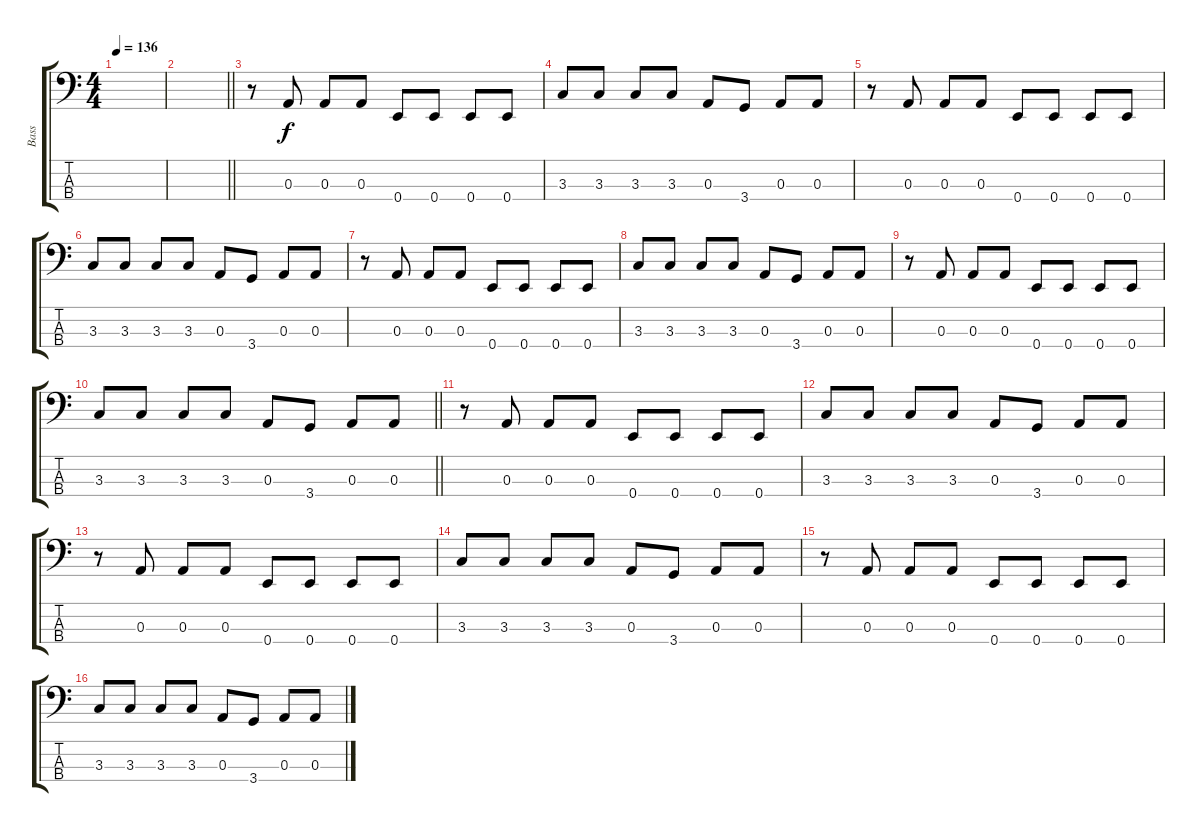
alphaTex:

\track ("Bass" "Bass") {instrument electricbassfinger}
\staff {score tabs}
\tuning (G2 D2 A1 E1) {hide}
\ts (4 4)
\tempo 136
\clef f4
\ks c
|
\barLineRight lightlight
|
\section ("" "")
r.8 0.3.8 0.3.8 0.3.8 0.4.8 0.4.8 0.4.8 0.4.8 |
3.3.8 3.3.8 3.3.8 3.3.8 0.3.8 3.4.8 0.3.8 0.3.8 |
r.8 0.3.8 0.3.8 0.3.8 0.4.8 0.4.8 0.4.8 0.4.8 |
3.3.8 3.3.8 3.3.8 3.3.8 0.3.8 3.4.8 0.3.8 0.3.8 |
r.8 0.3.8 0.3.8 0.3.8 0.4.8 0.4.8 0.4.8 0.4.8 |
3.3.8 3.3.8 3.3.8 3.3.8 0.3.8 3.4.8 0.3.8 0.3.8 |
r.8 0.3.8 0.3.8 0.3.8 0.4.8 0.4.8 0.4.8 0.4.8 |
\barLineRight lightlight
3.3.8 3.3.8 3.3.8 3.3.8 0.3.8 3.4.8 0.3.8 0.3.8 |
\section ("" "")
r.8 0.3.8 0.3.8 0.3.8 0.4.8 0.4.8 0.4.8 0.4.8 |
3.3.8 3.3.8 3.3.8 3.3.8 0.3.8 3.4.8 0.3.8 0.3.8 |
r.8 0.3.8 0.3.8 0.3.8 0.4.8 0.4.8 0.4.8 0.4.8 |
3.3.8 3.3.8 3.3.8 3.3.8 0.3.8 3.4.8 0.3.8 0.3.8 |
r.8 0.3.8 0.3.8 0.3.8 0.4.8 0.4.8 0.4.8 0.4.8 |
3.3.8 3.3.8 3.3.8 3.3.8 0.3.8 3.4.8 0.3.8 0.3.8
